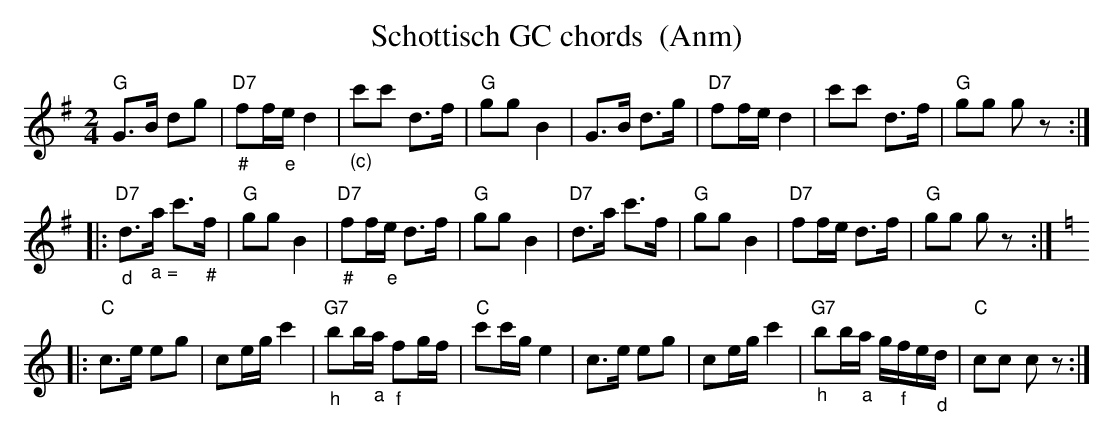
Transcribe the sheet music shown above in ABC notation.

X:1
T: Schottisch GC chords  (Anm)
M:2/4
L:1/8
K:G %%MIDI gchordon
"G"G>B dg | "D7""_#"ff/"_e"e/ d2 | "_(c)"c'c' d>f | "G"gg B2 | G>B d>g | "D7"ff/e/ d2 | \
c'c' d>f | "G"gg gz ::
 "D7""_d"d>"_ a ="a c'>"_#"f | "G"ggB2 | "D7""_#"ff/"_e"e/ d>f | "G"ggB2 | \
"D7"d>a c'>f | "G"gg B2 | "D7"ff/e/  d>f |  "G"gg gz ::
[K:C] "C"c>e eg | ce/g/ c'2 | \
"G7""_h"bb/"_a"a/ "_f"fg/f/ | "C"c'c'/g/ e2 | c>e eg | ce/g/ c'2 | "G7""_h"bb/"_a"a/ g/"_f"f/e/"_d"d/ | "C"cc cz :|
